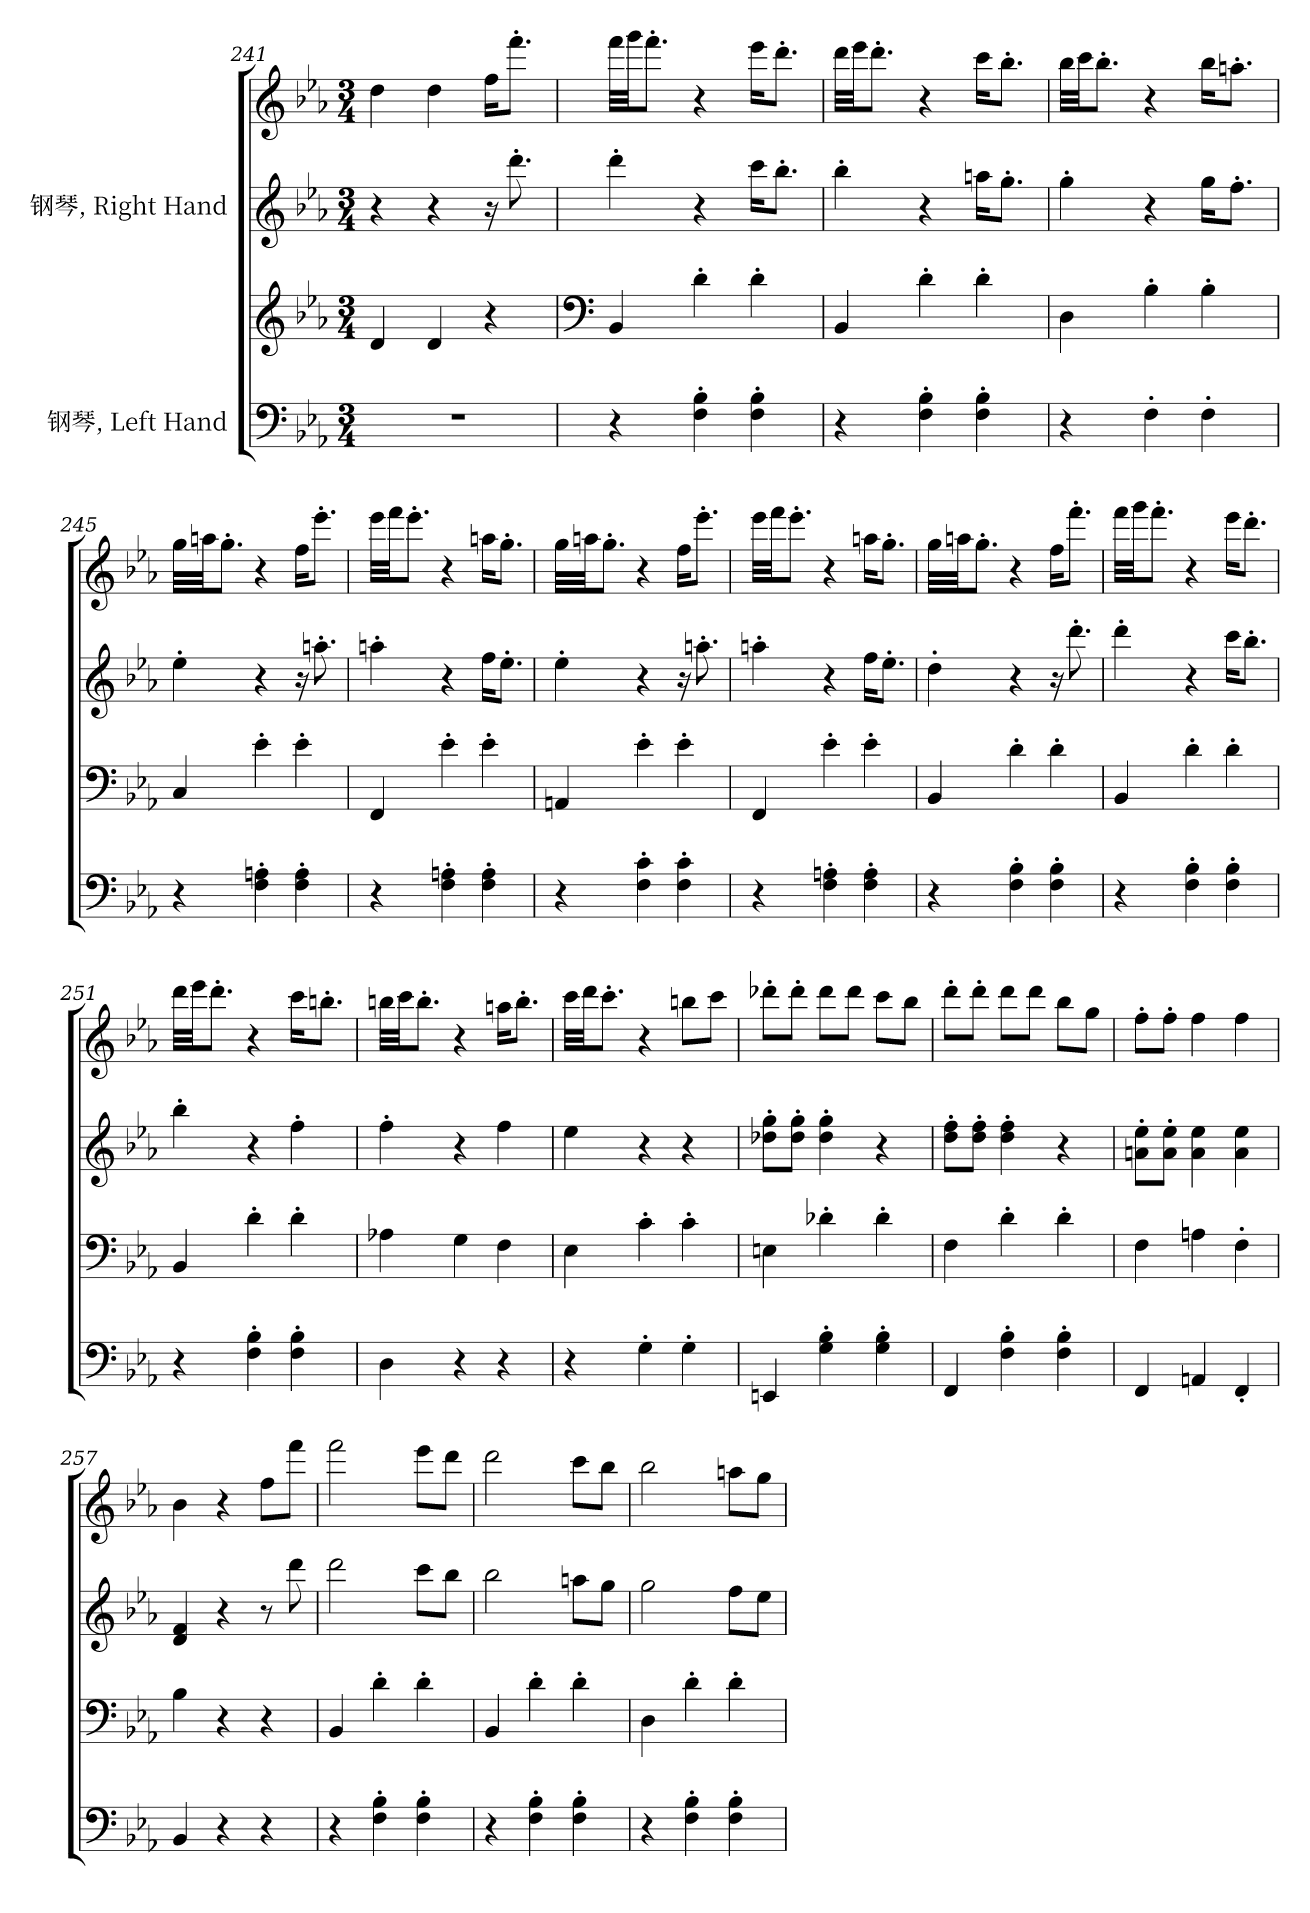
**kern	**kern	**kern	**kern
*part2	*part2	*part1	*part1
*staff4	*staff3	*staff2	*staff1
*I"钢琴, Left Hand	*	*I"钢琴, Right Hand	*
*clefF4	*clefG2	*clefG2	*clefG2
*k[b-e-a-]	*k[b-e-a-]	*k[b-e-a-]	*k[b-e-a-]
*M3/4	*M3/4	*M3/4	*M3/4
*MM129	*MM129	*MM129	*MM129
=241	=241	=241	=241
2.r	4d/	4r	4dd\
.	4d/	4r	4dd\
.	4r	16r	16ff\KL
.	.	8.ddd'\	8.fff'\J
=242	=242	=242	=242
*	*clefF4	*	*
*	*	*	*MM136
4r	4BB-/	4ddd'\	32fff\LLL
.	.	.	32ggg\JJ
.	.	.	8.fff'\J
4F\' 4B-\'	4d'\	4r	4r
4F\' 4B-\'	4d'\	16ccc\KL	16eee-\KL
.	.	8.bb-'\J	8.ddd'\J
!!LO:LB:g=z
=243	=243	=243	=243
4r	4BB-/	4bb-'\	32ddd\LLL
.	.	.	32eee-\JJ
.	.	.	8.ddd'\J
4F\' 4B-\'	4d'\	4r	4r
4F\' 4B-\'	4d'\	16aa\KL	16ccc\KL
.	.	8.gg'\J	8.bb-'\J
=244	=244	=244	=244
4r	4D\	4gg'\	32bb-\LLL
.	.	.	32ccc\JJ
.	.	.	8.bb-'\J
4F'\	4B-'\	4r	4r
4F'\	4B-'\	16gg\KL	16bb-\KL
.	.	8.ff'\J	8.aa'\J
=245	=245	=245	=245
4r	4C/	4ee-'\	32gg\LLL
.	.	.	32aa\JJ
.	.	.	8.gg'\J
4F\' 4A\'	4e-'\	4r	4r
4F\' 4A\'	4e-'\	16r	16ff\KL
.	.	8.aa'\	8.eee-'\J
=246	=246	=246	=246
4r	4FF/	4aa'\	32eee-\LLL
.	.	.	32fff\JJ
.	.	.	8.eee-'\J
4F\' 4A\'	4e-'\	4r	4r
4F\' 4A\'	4e-'\	16ff\KL	16aa\KL
.	.	8.ee-'\J	8.gg'\J
!!LO:PB:g=z
=247	=247	=247	=247
4r	4AA/	4ee-'\	32gg\LLL
.	.	.	32aa\JJ
.	.	.	8.gg'\J
4F\' 4c\'	4e-'\	4r	4r
4F\' 4c\'	4e-'\	16r	16ff\KL
.	.	8.aa'\	8.eee-'\J
=248	=248	=248	=248
4r	4FF/	4aa'\	32eee-\LLL
.	.	.	32fff\JJ
.	.	.	8.eee-'\J
4F\' 4A\'	4e-'\	4r	4r
4F\' 4A\'	4e-'\	16ff\KL	16aa\KL
.	.	8.ee-'\J	8.gg'\J
=249	=249	=249	=249
4r	4BB-/	4dd'\	32gg\LLL
.	.	.	32aa\JJ
.	.	.	8.gg'\J
4F\' 4B-\'	4d'\	4r	4r
4F\' 4B-\'	4d'\	16r	16ff\KL
.	.	8.ddd'\	8.fff'\J
=250	=250	=250	=250
4r	4BB-/	4ddd'\	32fff\LLL
.	.	.	32ggg\JJ
.	.	.	8.fff'\J
4F\' 4B-\'	4d'\	4r	4r
4F\' 4B-\'	4d'\	16ccc\KL	16eee-\KL
.	.	8.bb-'\J	8.ddd'\J
!!LO:LB:g=z
=251	=251	=251	=251
4r	4BB-/	4bb-'\	32ddd\LLL
.	.	.	32eee-\JJ
.	.	.	8.ddd'\J
4F\' 4B-\'	4d'\	4r	4r
4F\' 4B-\'	4d'\	4ff'\	16ccc\KL
.	.	.	8.bbn'\J
=252	=252	=252	=252
4D\	4A-X\	4ff'\	32bbn\LLL
.	.	.	32ccc\JJ
.	.	.	8.bb'\J
4r	4G\	4r	4r
4r	4F\	4ff\	16aa\KL
.	.	.	8.bb'\J
=253	=253	=253	=253
4r	4E-\	4ee-\	32ccc\LLL
.	.	.	32ddd\JJ
.	.	.	8.ccc'\J
4G'\	4c'\	4r	4r
4G'\	4c'\	4r	8bbn\L
.	.	.	8ccc\J
=254	=254	=254	=254
4EEn/	4En\	8dd-X\' 8gg\'L	8ddd-X'\L
.	.	8dd-\' 8gg\'J	8ddd-'\J
4G\' 4B-\'	4d-X'\	4dd-\' 4gg\'	8ddd-\L
.	.	.	8ddd-\J
4G\' 4B-\'	4d-'\	4r	8ccc\L
.	.	.	8bb-\J
!!LO:LB:g=z
=255	=255	=255	=255
4FF/	4F\	8dd\' 8ff\'L	8ddd'\L
.	.	8dd\' 8ff\'J	8ddd'\J
4F\' 4B-\'	4d'\	4dd\' 4ff\'	8ddd\L
.	.	.	8ddd\J
4F\' 4B-\'	4d'\	4r	8bb-\L
.	.	.	8gg\J
=256	=256	=256	=256
4FF/	4F\	8a\' 8ee-\'L	8ff'\L
.	.	8a\' 8ee-\'J	8ff'\J
4AA/	4A\	4a\ 4ee-\	4ff\
4FF'/	4F'\	4a\ 4ee-\	4ff\
=257	=257	=257	=257
4BB-/	4B-\	4d/ 4f/	4b-\
4r	4r	4r	4r
4r	4r	8r	8ff\L
.	.	8ddd\	8fff\J
=258	=258	=258	=258
4r	4BB-/	2ddd\	2fff\
4F\' 4B-\'	4d'\	.	.
4F\' 4B-\'	4d'\	8ccc\L	8eee-\L
.	.	8bb-\J	8ddd\J
=259	=259	=259	=259
4r	4BB-/	2bb-\	2ddd\
4F\' 4B-\'	4d'\	.	.
4F\' 4B-\'	4d'\	8aa\L	8ccc\L
.	.	8gg\J	8bb-\J
=260	=260	=260	=260
4r	4D\	2gg\	2bb-\
4F\' 4B-\'	4d'\	.	.
4F\' 4B-\'	4d'\	8ff\L	8aa\L
.	.	8ee-\J	8gg\J
=	=	=	=
*-	*-	*-	*-
